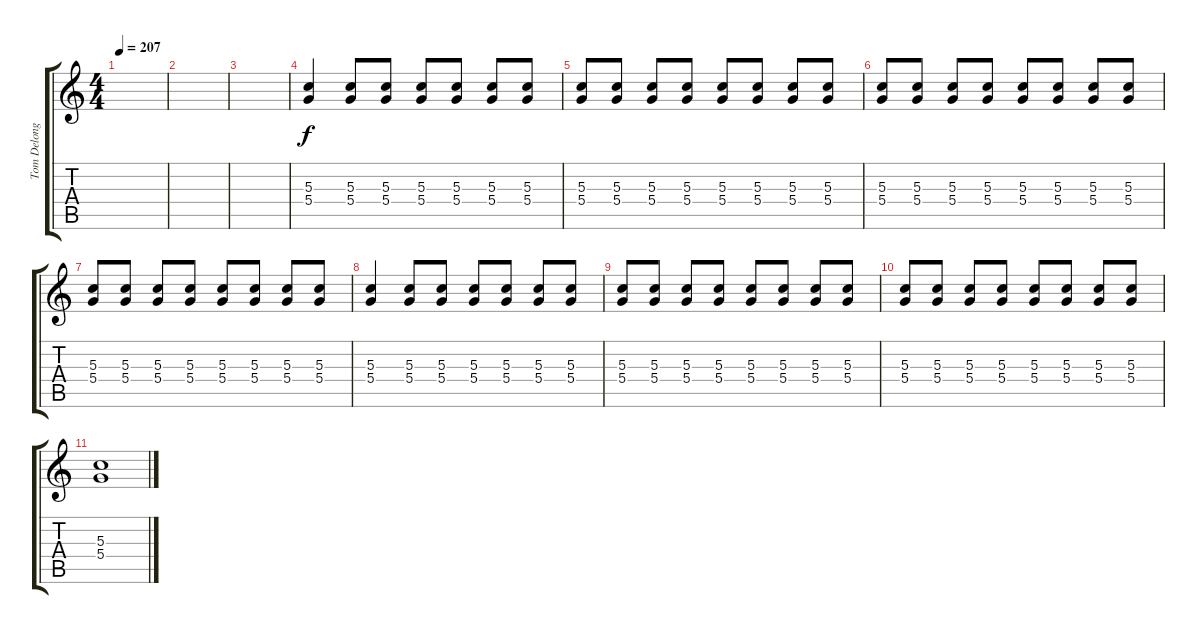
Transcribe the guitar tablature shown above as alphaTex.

\track ("Tom Delong (Clean)" "Tom Delong") {instrument electricguitarclean}
\staff {score tabs}
\tuning (E4 B3 G3 D3 A2 E2) {hide}
\ts (4 4)
\tempo 207
\clef g2
\ks c
|
|
|
(5.3 5.4).4 (5.3 5.4).8 (5.3 5.4).8 (5.3 5.4).8 (5.3 5.4).8 (5.3 5.4).8 (5.3 5.4).8 |
(5.3 5.4).8 (5.3 5.4).8 (5.3 5.4).8 (5.3 5.4).8 (5.3 5.4).8 (5.3 5.4).8 (5.3 5.4).8 (5.3 5.4).8 |
(5.3 5.4).8 (5.3 5.4).8 (5.3 5.4).8 (5.3 5.4).8 (5.3 5.4).8 (5.3 5.4).8 (5.3 5.4).8 (5.3 5.4).8 |
(5.3 5.4).8 (5.3 5.4).8 (5.3 5.4).8 (5.3 5.4).8 (5.3 5.4).8 (5.3 5.4).8 (5.3 5.4).8 (5.3 5.4).8 |
(5.3 5.4).4 (5.3 5.4).8 (5.3 5.4).8 (5.3 5.4).8 (5.3 5.4).8 (5.3 5.4).8 (5.3 5.4).8 |
(5.3 5.4).8 (5.3 5.4).8 (5.3 5.4).8 (5.3 5.4).8 (5.3 5.4).8 (5.3 5.4).8 (5.3 5.4).8 (5.3 5.4).8 |
(5.3 5.4).8 (5.3 5.4).8 (5.3 5.4).8 (5.3 5.4).8 (5.3 5.4).8 (5.3 5.4).8 (5.3 5.4).8 (5.3 5.4).8 |
(5.3 5.4).1
